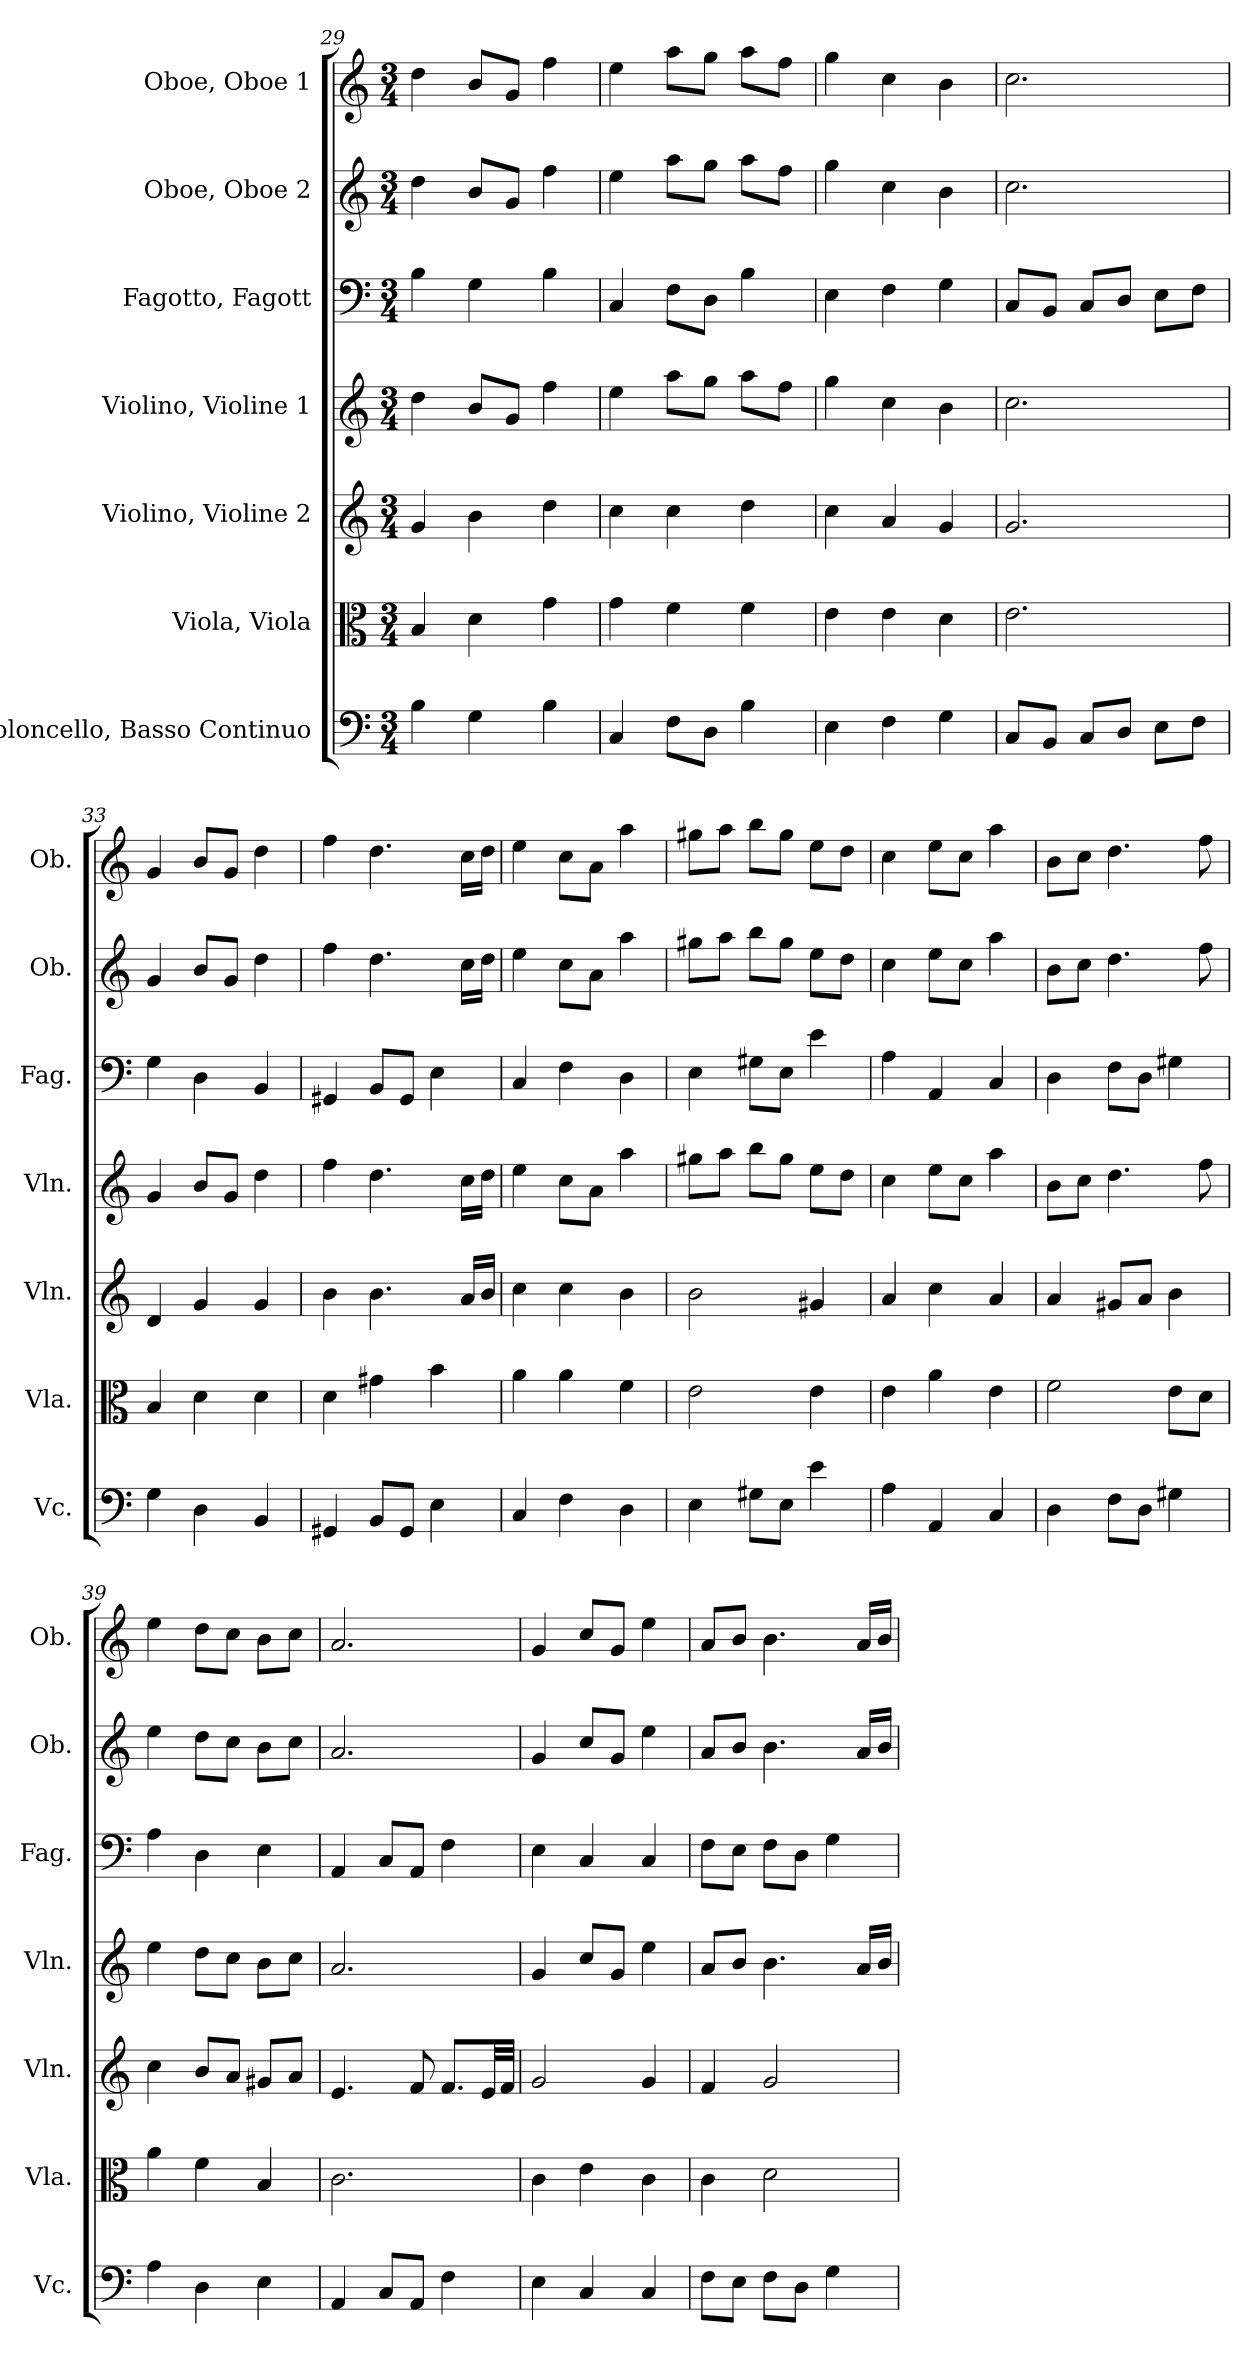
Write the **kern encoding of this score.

**kern	**kern	**kern	**kern	**kern	**kern	**kern
*part7	*part6	*part5	*part4	*part3	*part2	*part1
*staff7	*staff6	*staff5	*staff4	*staff3	*staff2	*staff1
*I"Violoncello, Basso Continuo	*I"Viola, Viola	*I"Violino, Violine 2	*I"Violino, Violine 1	*I"Fagotto, Fagott	*I"Oboe, Oboe 2	*I"Oboe, Oboe 1
*I'Vc.	*I'Vla.	*I'Vln.	*I'Vln.	*I'Fag.	*I'Ob.	*I'Ob.
*clefF4	*clefC3	*clefG2	*clefG2	*clefF4	*clefG2	*clefG2
*k[]	*k[]	*k[]	*k[]	*k[]	*k[]	*k[]
*M3/4	*M3/4	*M3/4	*M3/4	*M3/4	*M3/4	*M3/4
=29	=29	=29	=29	=29	=29	=29
4B\	4B/	4g/	4dd\	4B\	4dd\	4dd\
4G\	4d\	4b\	8b/L	4G\	8b/L	8b/L
.	.	.	8g/J	.	8g/J	8g/J
4B\	4g\	4dd\	4ff\	4B\	4ff\	4ff\
=30	=30	=30	=30	=30	=30	=30
4C/	4g\	4cc\	4ee\	4C/	4ee\	4ee\
8F\L	4f\	4cc\	8aa\L	8F\L	8aa\L	8aa\L
8D\J	.	.	8gg\J	8D\J	8gg\J	8gg\J
4B\	4f\	4dd\	8aa\L	4B\	8aa\L	8aa\L
.	.	.	8ff\J	.	8ff\J	8ff\J
=31	=31	=31	=31	=31	=31	=31
4E\	4e\	4cc\	4gg\	4E\	4gg\	4gg\
4F\	4e\	4a/	4cc\	4F\	4cc\	4cc\
4G\	4d\	4g/	4b\	4G\	4b\	4b\
=32	=32	=32	=32	=32	=32	=32
8C/L	2.e\	2.g/	2.cc\	8C/L	2.cc\	2.cc\
8BB/J	.	.	.	8BB/J	.	.
8C/L	.	.	.	8C/L	.	.
8D/J	.	.	.	8D/J	.	.
8E\L	.	.	.	8E\L	.	.
8F\J	.	.	.	8F\J	.	.
=33	=33	=33	=33	=33	=33	=33
4G\	4B/	4d/	4g/	4G\	4g/	4g/
4D\	4d\	4g/	8b/L	4D\	8b/L	8b/L
.	.	.	8g/J	.	8g/J	8g/J
4BB/	4d\	4g/	4dd\	4BB/	4dd\	4dd\
=34	=34	=34	=34	=34	=34	=34
4GG#X/	4d\	4b\	4ff\	4GG#X/	4ff\	4ff\
8BB/L	4g#X\	4.b\	4.dd\	8BB/L	4.dd\	4.dd\
8GG#/J	.	.	.	8GG#/J	.	.
4E\	4b\	.	.	4E\	.	.
.	.	16a/LL	16cc\LL	.	16cc\LL	16cc\LL
.	.	16b/JJ	16dd\JJ	.	16dd\JJ	16dd\JJ
!!LO:PB:g=z
=35	=35	=35	=35	=35	=35	=35
4C/	4a\	4cc\	4ee\	4C/	4ee\	4ee\
4F\	4a\	4cc\	8cc\L	4F\	8cc\L	8cc\L
.	.	.	8a\J	.	8a\J	8a\J
4D\	4f\	4b\	4aa\	4D\	4aa\	4aa\
=36	=36	=36	=36	=36	=36	=36
4E\	2e\	2b\	8gg#X\L	4E\	8gg#X\L	8gg#X\L
.	.	.	8aa\J	.	8aa\J	8aa\J
8G#X\L	.	.	8bb\L	8G#X\L	8bb\L	8bb\L
8E\J	.	.	8gg#\J	8E\J	8gg#\J	8gg#\J
4e\	4e\	4g#X/	8ee\L	4e\	8ee\L	8ee\L
.	.	.	8dd\J	.	8dd\J	8dd\J
=37	=37	=37	=37	=37	=37	=37
4A\	4e\	4a/	4cc\	4A\	4cc\	4cc\
4AA/	4a\	4cc\	8ee\L	4AA/	8ee\L	8ee\L
.	.	.	8cc\J	.	8cc\J	8cc\J
4C/	4e\	4a/	4aa\	4C/	4aa\	4aa\
=38	=38	=38	=38	=38	=38	=38
4D\	2f\	4a/	8b\L	4D\	8b\L	8b\L
.	.	.	8cc\J	.	8cc\J	8cc\J
8F\L	.	8g#X/L	4.dd\	8F\L	4.dd\	4.dd\
8D\J	.	8a/J	.	8D\J	.	.
4G#X\	8e\L	4b\	.	4G#X\	.	.
.	8d\J	.	8ff\	.	8ff\	8ff\
=39	=39	=39	=39	=39	=39	=39
4A\	4a\	4cc\	4ee\	4A\	4ee\	4ee\
4D\	4f\	8b/L	8dd\L	4D\	8dd\L	8dd\L
.	.	8a/J	8cc\J	.	8cc\J	8cc\J
4E\	4B/	8g#X/L	8b\L	4E\	8b\L	8b\L
.	.	8a/J	8cc\J	.	8cc\J	8cc\J
=40	=40	=40	=40	=40	=40	=40
4AA/	2.c\	4.e/	2.a/	4AA/	2.a/	2.a/
8C/L	.	.	.	8C/L	.	.
8AA/J	.	8f/	.	8AA/J	.	.
4F\	.	8.f/L	.	4F\	.	.
.	.	32e/LL	.	.	.	.
.	.	32f/JJJ	.	.	.	.
=41	=41	=41	=41	=41	=41	=41
4E\	4c\	2g/	4g/	4E\	4g/	4g/
4C/	4e\	.	8cc/L	4C/	8cc/L	8cc/L
.	.	.	8g/J	.	8g/J	8g/J
4C/	4c\	4g/	4ee\	4C/	4ee\	4ee\
=42	=42	=42	=42	=42	=42	=42
8F\L	4c\	4f/	8a/L	8F\L	8a/L	8a/L
8E\J	.	.	8b/J	8E\J	8b/J	8b/J
8F\L	2d\	2g/	4.b\	8F\L	4.b\	4.b\
8D\J	.	.	.	8D\J	.	.
4G\	.	.	.	4G\	.	.
.	.	.	16a/LL	.	16a/LL	16a/LL
.	.	.	16b/JJ	.	16b/JJ	16b/JJ
=	=	=	=	=	=	=
*-	*-	*-	*-	*-	*-	*-
